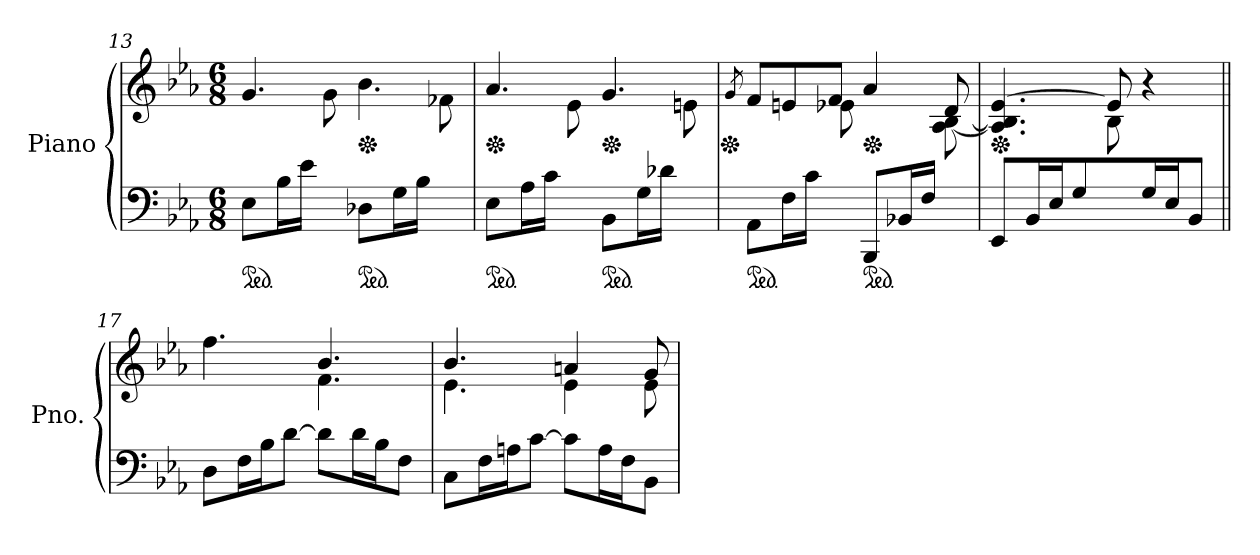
**kern	**kern
*part1	*part1
*staff2	*staff1
*I"Piano	*
*I'Pno.	*
*clefF4	*clefG2
*k[b-e-a-]	*k[b-e-a-]
*M6/8	*M6/8
*ped	*
=13	=13
*	*^
(>8E-\L	4.g/	4ryy
16B-\L	.	.
16e-\JJ	.	.
8ryy	.	8g\)
*ped	*	*
*	*Xped	*
(>8D-X\L	4.b-\	4ryy
16G\L	.	.
16B-\JJ	.	.
8ryy	.	8f-X\)
!!LO:LB:g=z	!!
=14	=14	=14
*ped	*	*
*	*Xped	*
(>8E-\L	4.a-/	4ryy
16A-\L	.	.
16c\JJ	.	.
8ryy	.	8e-\)
*ped	*	*
*	*Xped	*
(>8BB-\L	4.g/	4ryy
16G\L	.	.
16d-X\JJ	.	.
8ryy	.	8en\)
=15	=15	=15
*	*Xped	*
*	*MM86	*
.	8qg/	.
*ped	*	*
(>8AA-\L	8f/L	4ryy
16F\L	8en/	.
16c\JJ	.	.
8ryy	8f/J	8e-\)
*ped	*	*
*	*Xped	*
*	*MM75	*
(>8BBB-/L	4a-/	4ryy
16BB-X/L	.	.
16F/JJ	.	.
8ryy	8d/	[8A-\ [8B-\)
=16	=16	=16
*	*Xped	*
*	*MM96	*
8EE-/L	4.A-/] 4.B-/] [4.e-/	4.ryy
16BB-/L	.	.
16E-/JJ	.	.
8G\	.	.
8ryy	8e-/]	8B-\L
16G/L	4r	4ryy
16E-/J	.	.
8BB-/J	.	.
=17||	=17||	=17||
8D\L	4.ff\	4.ryy
16F\L	.	.
16B-\J	.	.
[8d\J	.	.
8d\L]	4.b-/	4.f\
16d\L	.	.
16B-\J	.	.
8F\J	.	.
!!LO:LB:g=z	!!
=18	=18	=18
8C\L	4.b-/	4.e-\
16F\L	.	.
16An\J	.	.
[8c\J	.	.
8c\L]	4an/	4e-\
16A\L	.	.
16F\J	.	.
8BB-\J	8g/	8e-\
*	*v	*v
=	=
*-	*-
